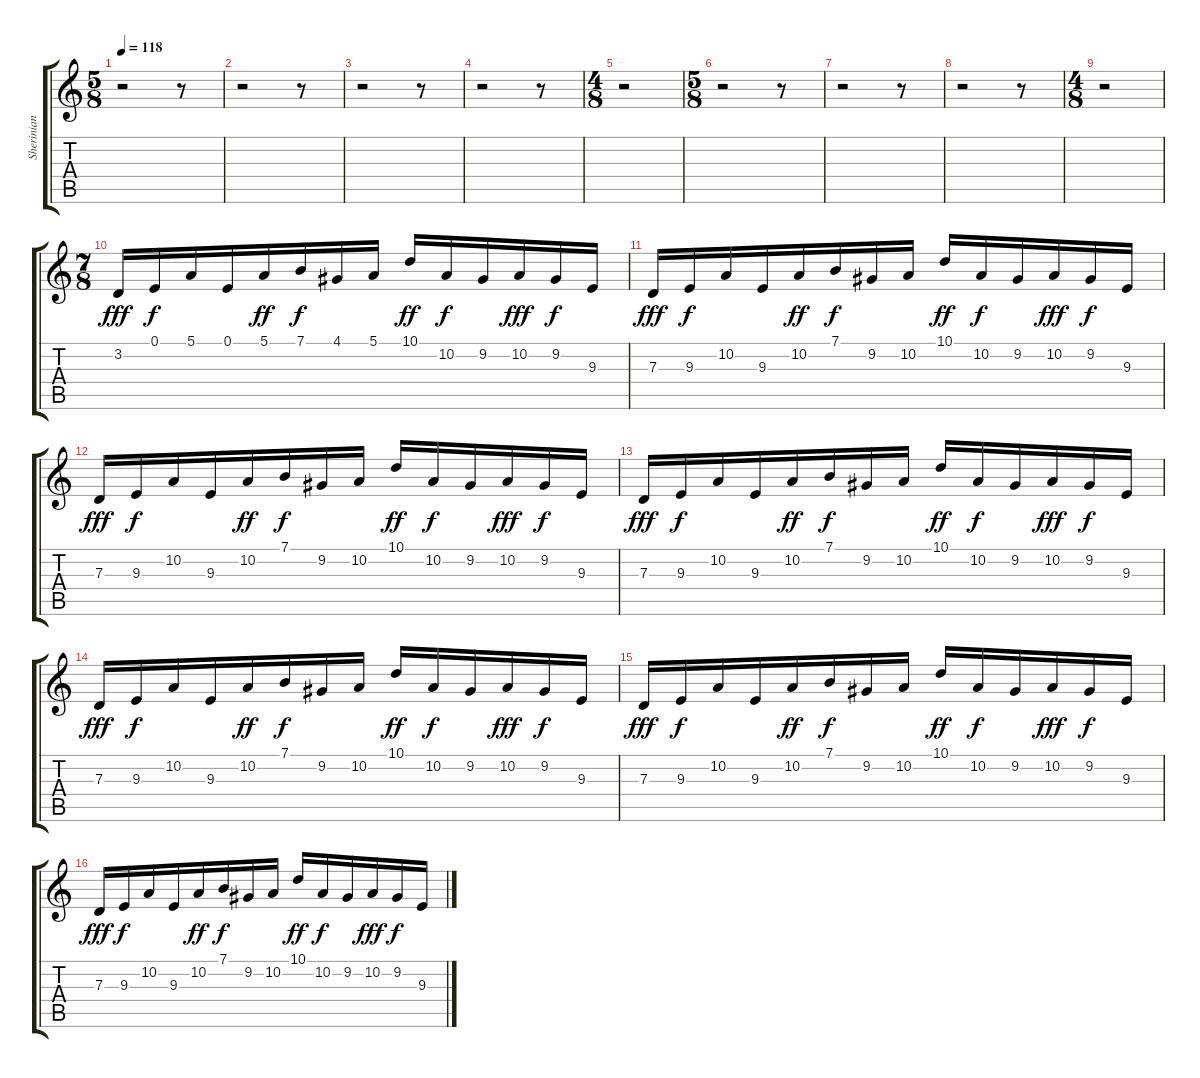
\track ("Sherinian Lead Square" "Sherinian ") {instrument lead1square}
\staff {score tabs}
\tuning (E4 B3 G3 D3 A2 E2) {hide}
\ts (5 8)
\tempo 118
\clef g2
\ks c
r.2{dy fff} r.8 |
r.2 r.8 |
r.2 r.8 |
r.2 r.8 |
\ts (4 8)
r.2 |
\ts (5 8)
r.2 r.8 |
r.2 r.8 |
r.2 r.8 |
\ts (4 8)
r.2 |
\ts (7 8)
3.2.16 0.1.16{dy f} 5.1.16 0.1.16 5.1.16{dy ff} 7.1.16{dy f} 4.1.16 5.1.16 10.1.16{dy ff} 10.2.16{dy f} 9.2.16 10.2.16{dy fff} 9.2.16{dy f} 9.3.16 |
7.3.16{dy fff} 9.3.16{dy f} 10.2.16 9.3.16 10.2.16{dy ff} 7.1.16{dy f} 9.2.16 10.2.16 10.1.16{dy ff} 10.2.16{dy f} 9.2.16 10.2.16{dy fff} 9.2.16{dy f} 9.3.16 |
7.3.16{dy fff} 9.3.16{dy f} 10.2.16 9.3.16 10.2.16{dy ff} 7.1.16{dy f} 9.2.16 10.2.16 10.1.16{dy ff} 10.2.16{dy f} 9.2.16 10.2.16{dy fff} 9.2.16{dy f} 9.3.16 |
7.3.16{dy fff} 9.3.16{dy f} 10.2.16 9.3.16 10.2.16{dy ff} 7.1.16{dy f} 9.2.16 10.2.16 10.1.16{dy ff} 10.2.16{dy f} 9.2.16 10.2.16{dy fff} 9.2.16{dy f} 9.3.16 |
7.3.16{dy fff} 9.3.16{dy f} 10.2.16 9.3.16 10.2.16{dy ff} 7.1.16{dy f} 9.2.16 10.2.16 10.1.16{dy ff} 10.2.16{dy f} 9.2.16 10.2.16{dy fff} 9.2.16{dy f} 9.3.16 |
7.3.16{dy fff} 9.3.16{dy f} 10.2.16 9.3.16 10.2.16{dy ff} 7.1.16{dy f} 9.2.16 10.2.16 10.1.16{dy ff} 10.2.16{dy f} 9.2.16 10.2.16{dy fff} 9.2.16{dy f} 9.3.16 |
7.3.16{dy fff} 9.3.16{dy f} 10.2.16 9.3.16 10.2.16{dy ff} 7.1.16{dy f} 9.2.16 10.2.16 10.1.16{dy ff} 10.2.16{dy f} 9.2.16 10.2.16{dy fff} 9.2.16{dy f} 9.3.16
